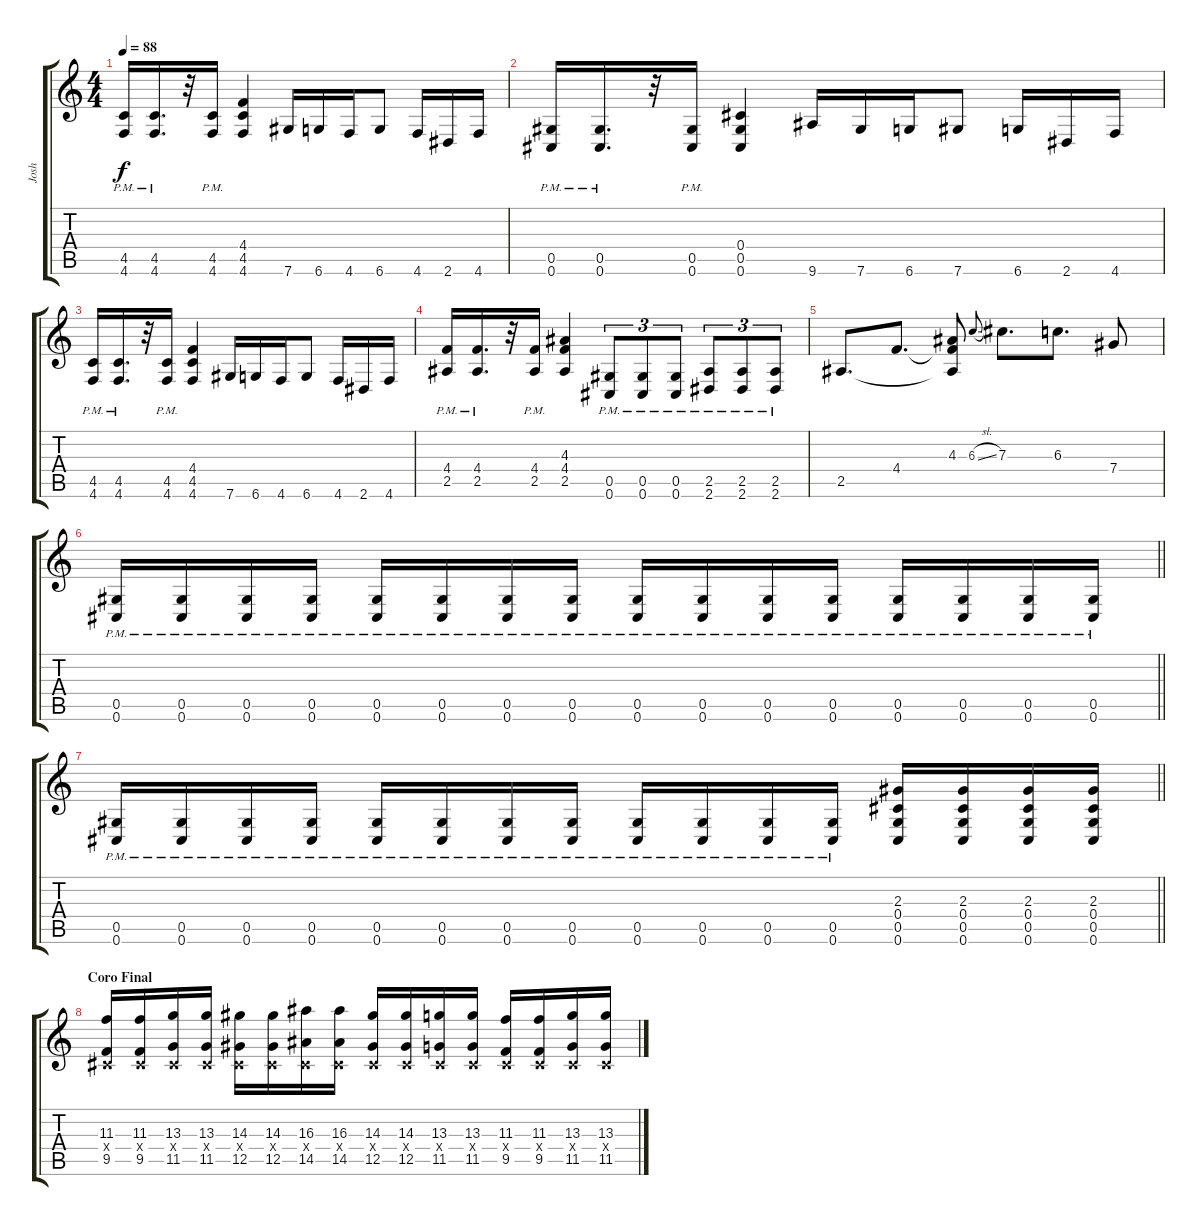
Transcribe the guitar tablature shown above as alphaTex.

\track ("Josh" "Josh") {instrument distortionguitar}
\staff {score tabs}
\tuning (Eb4 Bb3 Gb3 Db3 Ab2 Db2) {hide}
\ts (4 4)
\tempo 88
\clef g2
\ks c
(4.5{pm} 4.6{pm}).16{dy f} (4.5{pm} 4.6{pm}).16{d} r.32 (4.5{pm} 4.6{pm}).16 (4.4 4.5 4.6).4 7.6.16 6.6.16 4.6.16 6.6.8 4.6.16 2.6.16 4.6.16 |
(0.5{pm} 0.6{pm}).16 (0.5{pm} 0.6{pm}).16{d} r.32 (0.5{pm} 0.6{pm}).16 (0.4 0.5 0.6).4 9.6.16 7.6.16 6.6.16 7.6.8 6.6.16 2.6.16 4.6.16 |
(4.5{pm} 4.6{pm}).16 (4.5{pm} 4.6{pm}).16{d} r.32 (4.5{pm} 4.6{pm}).16 (4.4 4.5 4.6).4 7.6.16 6.6.16 4.6.16 6.6.8 4.6.16 2.6.16 4.6.16 |
(4.4{pm} 2.5{pm}).16 (4.4{pm} 2.5{pm}).16{d} r.32 (4.4{pm} 2.5{pm}).16 (4.3 4.4 2.5).4 (0.5{pm} 0.6{pm}).8{tu (3 2)} (0.5{pm} 0.6{pm}).8{tu (3 2)} (0.5{pm} 0.6{pm}).8{tu (3 2)} (2.5{pm} 2.6{pm}).8{tu (3 2)} (2.5{pm} 2.6{pm}).8{tu (3 2)} (2.5{pm} 2.6{pm}).8{tu (3 2)} |
2.5.8{d} 4.4.8{d} (4.3 4.4{t} 2.5{t}).8 6.3{sl}.8{gr onbeat} 7.3.8{d} 6.3.8{d} 7.4.8 |
\barLineRight lightlight
(0.5{pm} 0.6{pm}).16 (0.5{pm} 0.6{pm}).16 (0.5{pm} 0.6{pm}).16 (0.5{pm} 0.6{pm}).16 (0.5{pm} 0.6{pm}).16 (0.5{pm} 0.6{pm}).16 (0.5{pm} 0.6{pm}).16 (0.5{pm} 0.6{pm}).16 (0.5{pm} 0.6{pm}).16 (0.5{pm} 0.6{pm}).16 (0.5{pm} 0.6{pm}).16 (0.5{pm} 0.6{pm}).16 (0.5{pm} 0.6{pm}).16 (0.5{pm} 0.6{pm}).16 (0.5{pm} 0.6{pm}).16 (0.5{pm} 0.6{pm}).16 |
\barLineRight lightlight
(0.5{pm} 0.6{pm}).16 (0.5{pm} 0.6{pm}).16 (0.5{pm} 0.6{pm}).16 (0.5{pm} 0.6{pm}).16 (0.5{pm} 0.6{pm}).16 (0.5{pm} 0.6{pm}).16 (0.5{pm} 0.6{pm}).16 (0.5{pm} 0.6{pm}).16 (0.5{pm} 0.6{pm}).16 (0.5{pm} 0.6{pm}).16 (0.5{pm} 0.6{pm}).16 (0.5{pm} 0.6{pm}).16 (2.3 0.4 0.5 0.6).16 (2.3 0.4 0.5 0.6).16 (2.3 0.4 0.5 0.6).16 (2.3 0.4 0.5 0.6).16 |
\section ("" "Coro Final")
(11.3 0.4{x} 9.5).16 (11.3 0.4{x} 9.5).16 (13.3 0.4{x} 11.5).16 (13.3 0.4{x} 11.5).16 (14.3 0.4{x} 12.5).16 (14.3 0.4{x} 12.5).16 (16.3 0.4{x} 14.5).16 (16.3 0.4{x} 14.5).16 (14.3 0.4{x} 12.5).16 (14.3 0.4{x} 12.5).16 (13.3 0.4{x} 11.5).16 (13.3 0.4{x} 11.5).16 (11.3 0.4{x} 9.5).16 (11.3 0.4{x} 9.5).16 (13.3 0.4{x} 11.5).16 (13.3 0.4{x} 11.5).16
